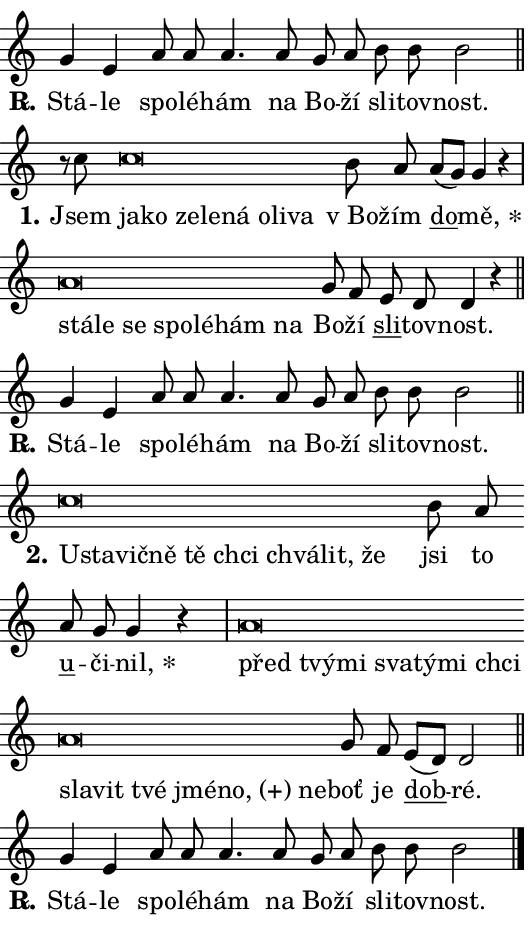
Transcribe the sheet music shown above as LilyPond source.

\version "2.24.0"
\header { tagline = "" }
\paper {
  indent = 0\cm
  top-margin = 0\cm
  right-margin = 0.13\cm % to fit lyric hyphens
  bottom-margin = 0\cm
  left-margin = 0\cm
  paper-width = 9\cm
  page-breaking = #ly:one-page-breaking
  system-system-spacing.basic-distance = #11
  score-system-spacing.basic-distance = #11
  ragged-last = ##f
}


%% Author: Thomas Morley
%% https://lists.gnu.org/archive/html/lilypond-user/2020-05/msg00002.html
#(define (line-position grob)
"Returns position of @var[grob} in current system:
   @code{'start}, if at first time-step
   @code{'end}, if at last time-step
   @code{'middle} otherwise
"
  (let* ((col (ly:item-get-column grob))
         (ln (ly:grob-object col 'left-neighbor))
         (rn (ly:grob-object col 'right-neighbor))
         (col-to-check-left (if (ly:grob? ln) ln col))
         (col-to-check-right (if (ly:grob? rn) rn col))
         (break-dir-left
           (and
             (ly:grob-property col-to-check-left 'non-musical #f)
             (ly:item-break-dir col-to-check-left)))
         (break-dir-right
           (and
             (ly:grob-property col-to-check-right 'non-musical #f)
             (ly:item-break-dir col-to-check-right))))
        (cond ((eqv? 1 break-dir-left) 'start)
              ((eqv? -1 break-dir-right) 'end)
              (else 'middle))))

#(define (tranparent-at-line-position vctor)
  (lambda (grob)
  "Relying on @code{line-position} select the relevant enry from @var{vctor}.
Used to determine transparency,"
    (case (line-position grob)
      ((end) (not (vector-ref vctor 0)))
      ((middle) (not (vector-ref vctor 1)))
      ((start) (not (vector-ref vctor 2))))))

noteHeadBreakVisibility =
#(define-music-function (break-visibility)(vector?)
"Makes @code{NoteHead}s transparent relying on @var{break-visibility}"
#{
  \override NoteHead.transparent =
    #(tranparent-at-line-position break-visibility)
#})

#(define delete-ledgers-for-transparent-note-heads
  (lambda (grob)
    "Reads whether a @code{NoteHead} is transparent.
If so this @code{NoteHead} is removed from @code{'note-heads} from
@var{grob}, which is supposed to be @code{LedgerLineSpanner}.
As a result ledgers are not printed for this @code{NoteHead}"
    (let* ((nhds-array (ly:grob-object grob 'note-heads))
           (nhds-list
             (if (ly:grob-array? nhds-array)
                 (ly:grob-array->list nhds-array)
                 '()))
           ;; Relies on the transparent-property being done before
           ;; Staff.LedgerLineSpanner.after-line-breaking is executed.
           ;; This is fragile ...
           (to-keep
             (remove
               (lambda (nhd)
                 (ly:grob-property nhd 'transparent #f))
               nhds-list)))
      ;; TODO find a better method to iterate over grob-arrays, similiar
      ;; to filter/remove etc for lists
      ;; For now rebuilt from scratch
      (set! (ly:grob-object grob 'note-heads)  '())
      (for-each
        (lambda (nhd)
          (ly:pointer-group-interface::add-grob grob 'note-heads nhd))
        to-keep))))

squashNotes = {
  \override NoteHead.X-extent = #'(-0.2 . 0.2)
  \override NoteHead.Y-extent = #'(-0.75 . 0)
  \override NoteHead.stencil =
    #(lambda (grob)
       (let ((pos (ly:grob-property grob 'staff-position)))
         (begin
           (if (< pos -7) (display "ERROR: Lower brevis then expected\n") (display ""))
           (if (<= pos -6) ly:text-interface::print ly:note-head::print))))
}
unSquashNotes = {
  \revert NoteHead.X-extent
  \revert NoteHead.Y-extent
  \revert NoteHead.stencil
}

hideNotes = \noteHeadBreakVisibility #begin-of-line-visible
unHideNotes = \noteHeadBreakVisibility #all-visible

% work-around for resetting accidentals
% https://lilypond.org/doc/v2.23/Documentation/notation/displaying-rhythms#unmetered-music
cadenzaMeasure = {
  \cadenzaOff
  \partial 1024 s1024
  \cadenzaOn
}

#(define-markup-command (accent layout props text) (markup?)
  "Underline accented syllable"
  (interpret-markup layout props
    #{\markup \override #'(offset . 4.3) \underline { #text }#}))

responsum = \markup \concat {
  "R" \hspace #-1.05 \path #0.1 #'((moveto 0 0.07) (lineto 0.9 0.8)) \hspace #0.05 "."
}

spaceSize = #0.6828661417322834 % exact space size for TeX Gyre Schola

\layout {
  \context {
    \Staff
    \remove "Time_signature_engraver"
    \override LedgerLineSpanner.after-line-breaking = #delete-ledgers-for-transparent-note-heads
  }
  \context {
    \Lyrics {
      \override LyricSpace.minimum-distance = \spaceSize
      \override LyricText.font-name = #"TeX Gyre Schola"
      \override LyricText.font-size = 1
      \override StanzaNumber.font-name = #"TeX Gyre Schola Bold"
      \override StanzaNumber.font-size = 1
    }
  }
  \context {
    \Score 
    \override NoteHead.text =
      #(lambda (grob) 
        (let ((pos (ly:grob-property grob 'staff-position)))
          #{\markup {
            \combine
              \halign #-0.55 \raise #(if (= pos -6) 0 0.5) \override #'(thickness . 2) \draw-line #'(3.2 . 0)
              \musicglyph "noteheads.sM1"
          }#}))
  }
}

% magnetic-lyrics.ily
%
%   written by
%     Jean Abou Samra <jean@abou-samra.fr>
%     Werner Lemberg <wl@gnu.org>
%
%   adapted by
%     Jiri Hon <jiri.hon@gmail.com>
%
% Version 2022-Apr-15

% https://www.mail-archive.com/lilypond-user@gnu.org/msg149350.html

#(define (Left_hyphen_pointer_engraver context)
   "Collect syllable-hyphen-syllable occurrences in lyrics and store
them in properties.  This engraver only looks to the left.  For
example, if the lyrics input is @code{foo -- bar}, it does the
following.

@itemize @bullet
@item
Set the @code{text} property of the @code{LyricHyphen} grob between
@q{foo} and @q{bar} to @code{foo}.

@item
Set the @code{left-hyphen} property of the @code{LyricText} grob with
text @q{foo} to the @code{LyricHyphen} grob between @q{foo} and
@q{bar}.
@end itemize

Use this auxiliary engraver in combination with the
@code{lyric-@/text::@/apply-@/magnetic-@/offset!} hook."
   (let ((hyphen #f)
         (text #f))
     (make-engraver
      (acknowledgers
       ((lyric-syllable-interface engraver grob source-engraver)
        (set! text grob)))
      (end-acknowledgers
       ((lyric-hyphen-interface engraver grob source-engraver)
        ;(when (not (grob::has-interface grob 'lyric-space-interface))
          (set! hyphen grob)));)
      ((stop-translation-timestep engraver)
       (when (and text hyphen)
         (ly:grob-set-object! text 'left-hyphen hyphen))
       (set! text #f)
       (set! hyphen #f)))))

#(define (lyric-text::apply-magnetic-offset! grob)
   "If the space between two syllables is less than the value in
property @code{LyricText@/.details@/.squash-threshold}, move the right
syllable to the left so that it gets concatenated with the left
syllable.

Use this function as a hook for
@code{LyricText@/.after-@/line-@/breaking} if the
@code{Left_@/hyphen_@/pointer_@/engraver} is active."
   (let ((hyphen (ly:grob-object grob 'left-hyphen #f)))
     (when hyphen
       (let ((left-text (ly:spanner-bound hyphen LEFT)))
         (when (grob::has-interface left-text 'lyric-syllable-interface)
           (let* ((common (ly:grob-common-refpoint grob left-text X))
                  (this-x-ext (ly:grob-extent grob common X))
                  (left-x-ext
                   (begin
                     ;; Trigger magnetism for left-text.
                     (ly:grob-property left-text 'after-line-breaking)
                     (ly:grob-extent left-text common X)))
                  ;; `delta` is the gap width between two syllables.
                  (delta (- (interval-start this-x-ext)
                            (interval-end left-x-ext)))
                  (details (ly:grob-property grob 'details))
                  (threshold (assoc-get 'squash-threshold details 0.2)))
             (when (< delta threshold)
               (let* (;; We have to manipulate the input text so that
                      ;; ligatures crossing syllable boundaries are not
                      ;; disabled.  For languages based on the Latin
                      ;; script this is essentially a beautification.
                      ;; However, for non-Western scripts it can be a
                      ;; necessity.
                      (lt (ly:grob-property left-text 'text))
                      (rt (ly:grob-property grob 'text))
                      (is-space (grob::has-interface hyphen 'lyric-space-interface))
                      (space (if is-space " " ""))
                      (extra-delta (if is-space spaceSize 0))
                      ;; Append new syllable.
                      (ltrt-space (if (and (string? lt) (string? rt))
                                (string-append lt space rt)
                                (make-concat-markup (list lt space rt))))
                      ;; Right-align `ltrt` to the right side.
                      (ltrt-space-markup (grob-interpret-markup
                               grob
                               (make-translate-markup
                                (cons (interval-length this-x-ext) 0)
                                (make-right-align-markup ltrt-space)))))
                 (begin
                   ;; Don't print `left-text`.
                   (ly:grob-set-property! left-text 'stencil #f)
                   ;; Set text and stencil (which holds all collected
                   ;; syllables so far) and shift it to the left.
                   (ly:grob-set-property! grob 'text ltrt-space)
                   (ly:grob-set-property! grob 'stencil ltrt-space-markup)
                   (ly:grob-translate-axis! grob (- (- delta extra-delta)) X))))))))))


#(define (lyric-hyphen::displace-bounds-first grob)
   ;; Make very sure this callback isn't triggered too early.
   (let ((left (ly:spanner-bound grob LEFT))
         (right (ly:spanner-bound grob RIGHT)))
     (ly:grob-property left 'after-line-breaking)
     (ly:grob-property right 'after-line-breaking)
     (ly:lyric-hyphen::print grob)))

squashThreshold = #0.4

\layout {
  \context {
    \Lyrics
    \consists #Left_hyphen_pointer_engraver
    \override LyricText.after-line-breaking =
      #lyric-text::apply-magnetic-offset!
    \override LyricHyphen.stencil = #lyric-hyphen::displace-bounds-first
    \override LyricText.details.squash-threshold = \squashThreshold
    \override LyricHyphen.minimum-distance = 0
    \override LyricHyphen.minimum-length = \squashThreshold
  }
}

squashText = \override LyricText.details.squash-threshold = 9999
unSquashText = \override LyricText.details.squash-threshold = \squashThreshold

leftText = \override LyricText.self-alignment-X = #LEFT
unLeftText = \revert LyricText.self-alignment-X

starOffset = #(lambda (grob) 
                (let ((x_offset (ly:self-alignment-interface::aligned-on-x-parent grob)))
                  (if (= x_offset 0) 0 (+ x_offset 1.2))))

star = #(define-music-function (syllable)(string?)
"Append star separator at the end of a syllable"
#{
  \once \override LyricText.X-offset = #starOffset
  \lyricmode { \markup {
    #syllable
    \override #'((font-name . "TeX Gyre Schola Bold")) \hspace #0.2 \lower #0.65 \larger "*"
  } }
#})

starAccent = #(define-music-function (syllable)(string?)
"Append star separator at the end of a syllable and make accent"
#{
  \once \override LyricText.X-offset = #starOffset
  \lyricmode { \markup {
    \accent #syllable
    \override #'((font-name . "TeX Gyre Schola Bold")) \hspace #0.2 \lower #0.65 \larger "*"
  } }
#})

breath = #(define-music-function (syllable)(string?)
"Append breathing indicator at the end of a syllable"
#{
  \lyricmode { \markup { #syllable "+" } }
#})

optionalBreath = #(define-music-function (syllable)(string?)
"Append optional breathing indicator at the end of a syllable"
#{
  \lyricmode { \markup { #syllable "(+)" } }
#})


\score {
    <<
        \new Voice = "melody" { \cadenzaOn \key c \major \relative { g'4 e a8 a a4. \bar "" a8 g a b b b2 \cadenzaMeasure \bar "||" \break } }
        \new Lyrics \lyricsto "melody" { \lyricmode { \set stanza = \responsum
Stá -- le spo -- lé -- hám na Bo -- ží sli -- tov -- nost. } }
    >>
    \layout {}
}

\score {
    <<
        \new Voice = "melody" { \cadenzaOn \key c \major \relative { r8 c''8 \squashNotes c\breve*1/16 \hideNotes \breve*1/16 \bar "" \breve*1/16 \bar "" \breve*1/16 \bar "" \breve*1/16 \bar "" \breve*1/16 \bar "" \breve*1/16 \breve*1/16 \bar "" \unHideNotes \unSquashNotes b8 a \bar "" a[( g)] g4 r \cadenzaMeasure \bar "|" \squashNotes a\breve*1/16 \hideNotes \breve*1/16 \bar "" \breve*1/16 \bar "" \breve*1/16 \bar "" \breve*1/16 \bar "" \breve*1/16 \breve*1/16 \bar "" \unHideNotes \unSquashNotes g8 f \bar "" e d d4 r \cadenzaMeasure \bar "||" \break } }
        \new Lyrics \lyricsto "melody" { \lyricmode { \set stanza = "1."
Jsem \leftText ja -- \squashText ko ze -- le -- ná o -- li -- va \unLeftText \unSquashText "v Bo" -- žím \markup \accent do -- \star mě, \leftText stá -- \squashText le se spo -- lé -- hám na \unLeftText \unSquashText Bo -- ží \markup \accent sli -- tov -- nost. } }
    >>
    \layout {}
}

\score {
    <<
        \new Voice = "melody" { \cadenzaOn \key c \major \relative { g'4 e a8 a a4. \bar "" a8 g a b b b2 \cadenzaMeasure \bar "||" \break } }
        \new Lyrics \lyricsto "melody" { \lyricmode { \set stanza = \responsum
Stá -- le spo -- lé -- hám na Bo -- ží sli -- tov -- nost. } }
    >>
    \layout {}
}

\score {
    <<
        \new Voice = "melody" { \cadenzaOn \key c \major \relative { \squashNotes c''\breve*1/16 \hideNotes \breve*1/16 \bar "" \breve*1/16 \bar "" \breve*1/16 \bar "" \breve*1/16 \bar "" \breve*1/16 \bar "" \breve*1/16 \bar "" \breve*1/16 \breve*1/16 \bar "" \unHideNotes \unSquashNotes b8 a \bar "" a g g4 r \cadenzaMeasure \bar "|" \squashNotes a\breve*1/16 \hideNotes \breve*1/16 \bar "" \breve*1/16 \bar "" \breve*1/16 \bar "" \breve*1/16 \bar "" \breve*1/16 \bar "" \breve*1/16 \bar "" \breve*1/16 \bar "" \breve*1/16 \bar "" \breve*1/16 \bar "" \breve*1/16 \bar "" \breve*1/16 \breve*1/16 \bar "" \unHideNotes \unSquashNotes g8 f \bar "" e[( d)] d2 \cadenzaMeasure \bar "||" \break } }
        \new Lyrics \lyricsto "melody" { \lyricmode { \set stanza = "2."
\leftText U -- \squashText sta -- vič -- ně tě chci chvá -- lit, že \unLeftText \unSquashText jsi to \markup \accent u -- či -- \star nil, \leftText před \squashText tvý -- mi sva -- tý -- mi chci sla -- vit tvé jmé -- \optionalBreath no, ne -- \unLeftText \unSquashText boť je \markup \accent dob -- ré. } }
    >>
    \layout {}
}

\score {
    <<
        \new Voice = "melody" { \cadenzaOn \key c \major \relative { g'4 e a8 a a4. \bar "" a8 g a b b b2 \cadenzaMeasure \bar "||" \break } \bar "|." }
        \new Lyrics \lyricsto "melody" { \lyricmode { \set stanza = \responsum
Stá -- le spo -- lé -- hám na Bo -- ží sli -- tov -- nost. } }
    >>
    \layout {}
}
